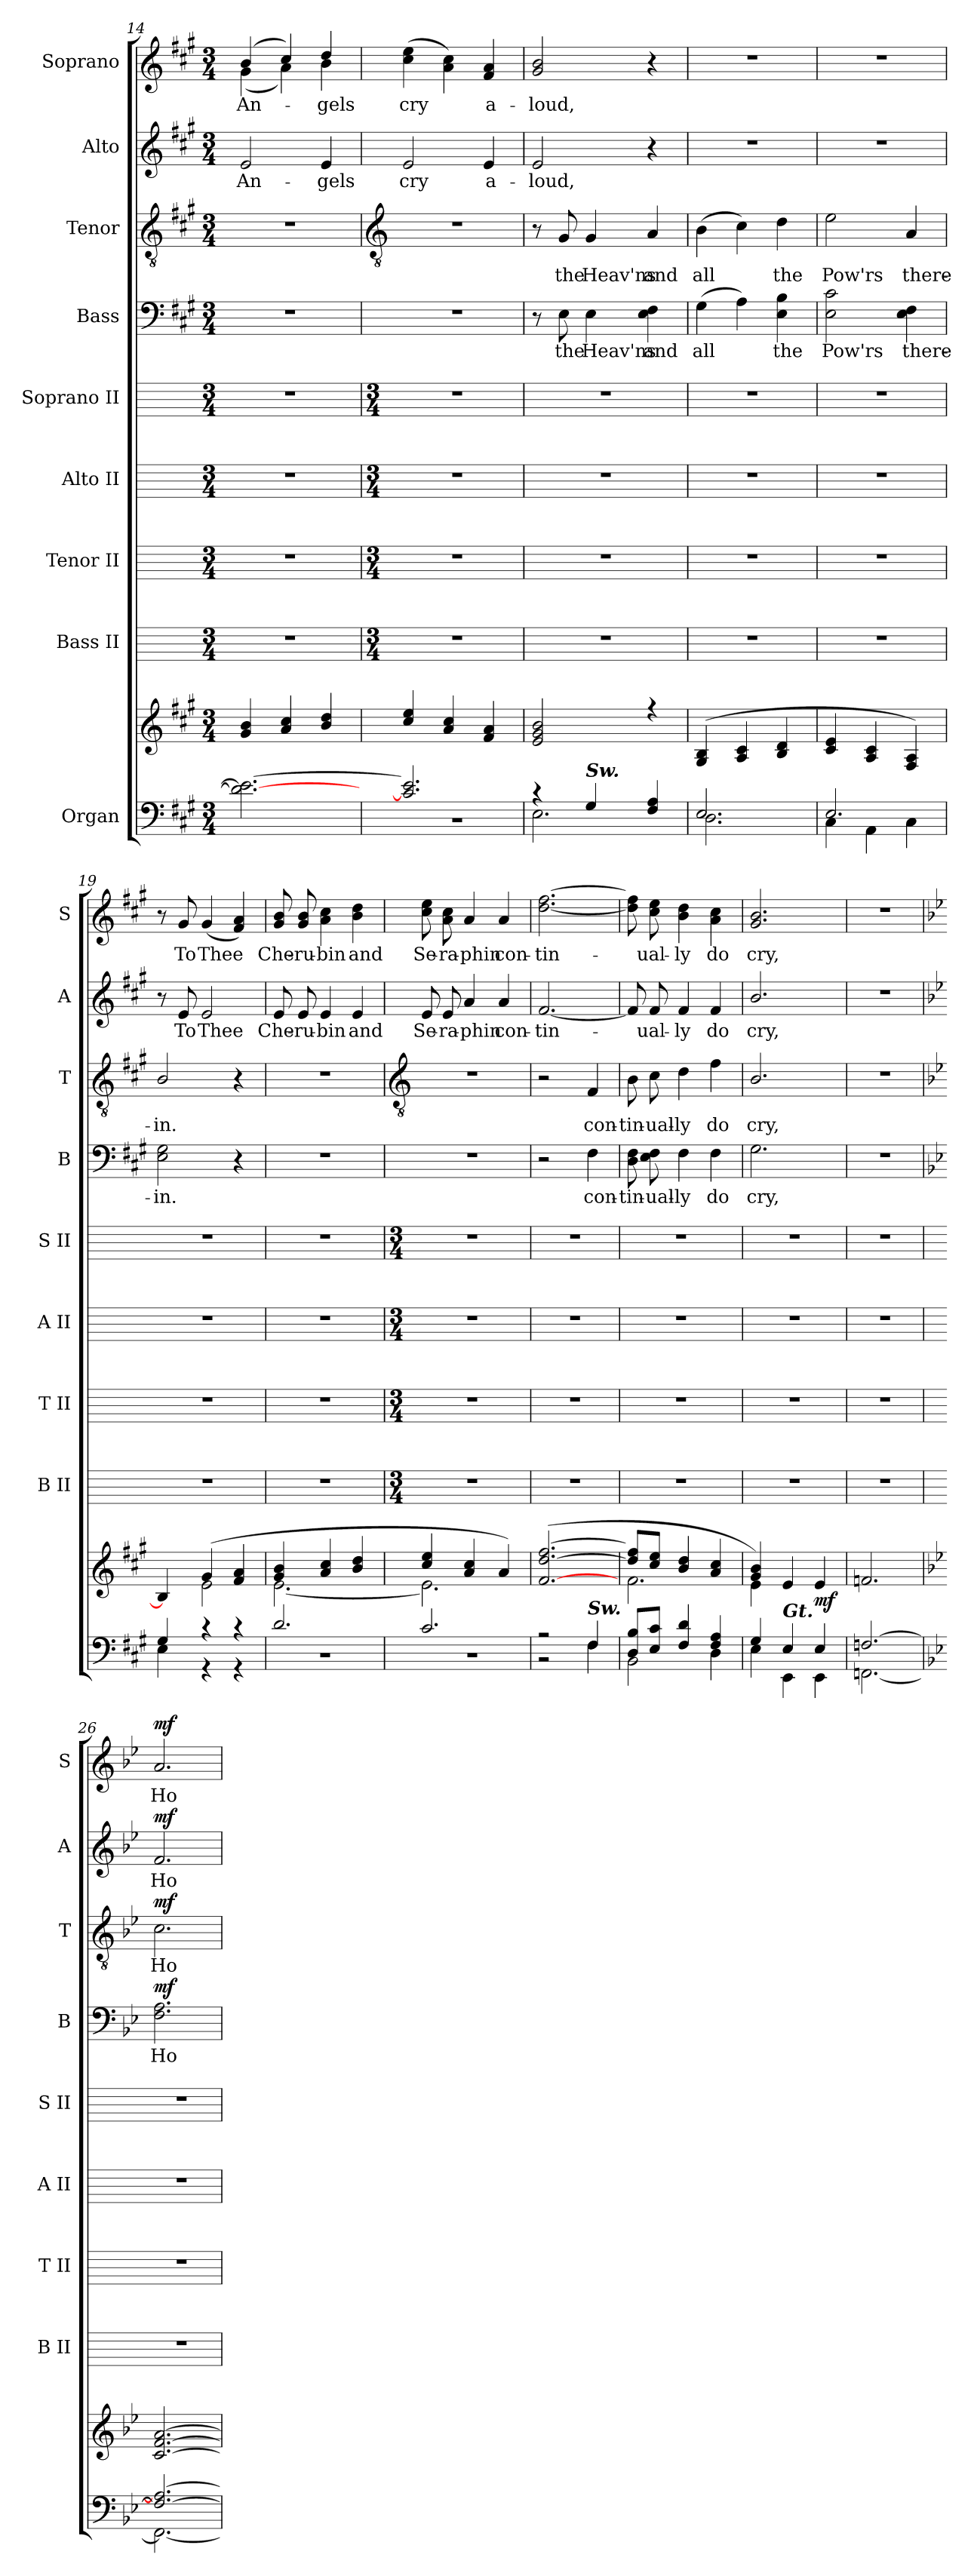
**kern	**kern	**dynam	**kern	**kern	**kern	**kern	**kern	**text	**dynam	**kern	**text	**dynam	**kern	**text	**dynam	**kern	**text	**dynam
*part9	*part9	*part9	*part8	*part7	*part6	*part5	*part4	*part4	*part4	*part3	*part3	*part3	*part2	*part2	*part2	*part1	*part1	*part1
*staff10	*staff9	*staff9/10	*staff8	*staff7	*staff6	*staff5	*staff4	*staff4	*staff4	*staff3	*staff3	*staff3	*staff2	*staff2	*staff2	*staff1	*staff1	*staff1
*I"Organ	*	*	*I"Bass II	*I"Tenor II	*I"Alto II	*I"Soprano II	*I"Bass	*	*	*I"Tenor	*	*	*I"Alto	*	*	*I"Soprano	*	*
*	*	*	*I'B II	*I'T II	*I'A II	*I'S II	*I'B	*	*	*I'T	*	*	*I'A	*	*	*I'S	*	*
*clefF4	*clefG2	*	*	*	*	*	*clefF4	*	*	*clefGv2	*	*	*clefG2	*	*	*clefG2	*	*
*k[f#c#g#]	*k[f#c#g#]	*	*	*	*	*	*k[f#c#g#]	*	*	*k[f#c#g#]	*	*	*k[f#c#g#]	*	*	*k[f#c#g#]	*	*
*A:	*A:	*	*	*	*	*	*A:	*	*	*A:	*	*	*A:	*	*	*A:	*	*
*M3/4	*M3/4	*	*M3/4	*M3/4	*M3/4	*M3/4	*M3/4	*	*	*M3/4	*	*	*M3/4	*	*	*M3/4	*	*
=14	=14	=14	=14	=14	=14	=14	=14	=14	=14	=14	=14	=14	=14	=14	=14	=14	=14	=14
*^	*^	*	*	*	*	*	*	*	*	*	*	*	*	*	*	*	*	*
!	!	!	!LO:N:vis=1	!	!	!	!	!	!LO:N:vis=1	!	!	!LO:N:vis=1	!	!	!	!LO:LY:b	!	!	!LO:LY:b	!
*	*	*	*	*	*	*	*	*	*	*	*	*	*	*	*	*	*	*^	*	*
2.d\_ 2.e\_	2.ryy	4g#/ 4b/	2.ryy	.	2.r	2.r	2.r	2.r	2.r	.	.	2.r	.	.	2e	An-	.	(>4b	(<4g#\	An-	.
.	.	4a/ 4cc#/	.	.	.	.	.	.	.	.	.	.	.	.	.	.	.	4cc#)	4a\)	.	.
!	!	!	!	!	!	!	!	!	!	!	!	!	!	!	!	!LO:LY:b	!	!	!	!LO:LY:b	!
.	.	4b/ 4dd/	.	.	.	.	.	.	.	.	.	.	.	.	4e	-gels	.	4dd	4b\	-gels	.
*	*	*	*	*	*	*	*	*	*	*	*	*	*	*	*	*	*	*v	*v	*	*
!!LO:LB:g=z
=15	=15	=15	=15	=15	=15	=15	=15	=15	=15	=15	=15	=15	=15	=15	=15	=15	=15	=15	=15	=15
*	*	*	*	*	*	*	*	*	*	*	*	*clefGv2	*	*	*	*	*	*	*	*
*	*	*	*	*	*M3/4	*M3/4	*M3/4	*M3/4	*	*	*	*	*	*	*	*	*	*	*	*
*	*	*	*	*	*	*	*	*	*	*	*	*	*	*	*	*	*	*^	*	*
!	!LO:N:vis=1	!	!LO:N:vis=1	!	!	!	!	!	!LO:N:vis=1	!	!	!LO:N:vis=1	!	!	!	!LO:LY:b	!	!	!	!LO:LY:b	!
*	*	*	*	*	*	*	*	*	*	*	*	*	*	*	*	*	*	*v	*v	*	*
2.c#/] 2.e/]	2.r	4cc#/ 4ee/	2.ryy	.	2.r	2.r	2.r	2.r	2.r	.	.	2.r	.	.	2e	cry	.	(>4cc# 4ee	cry	.
.	.	4a/ 4cc#/	.	.	.	.	.	.	.	.	.	.	.	.	.	.	.	4a 4cc#)	.	.
!	!	!	!	!	!	!	!	!	!	!	!	!	!	!	!	!LO:LY:b	!	!	!LO:LY:b	!
.	.	4f#/ 4a/	.	.	.	.	.	.	.	.	.	.	.	.	4e	a-	.	4f# 4a	a-	.
=16	=16	=16	=16	=16	=16	=16	=16	=16	=16	=16	=16	=16	=16	=16	=16	=16	=16	=16	=16	=16
!	!	!	!LO:N:vis=1	!	!	!	!	!	!	!	!	!	!	!	!	!LO:LY:b	!	!	!LO:LY:b	!
4r	2.E\	2e/ 2g#/ 2b/	2.ryy	.	2.r	2.r	2.r	2.r	8r	.	.	8r	.	.	2e	-loud,	.	2g# 2b	-loud,	.
!	!	!	!	!	!	!	!	!	!	!LO:LY:b	!	!	!LO:LY:b	!	!	!	!	!	!	!
.	.	.	.	.	.	.	.	.	8E	the	.	8G#	the	.	.	.	.	.	.	.
!LO:TX:a:Bi:t=Sw.	!	!	!	!	!	!	!	!	!	!	!	!	!	!	!	!	!	!	!	!
!	!	!	!	!	!	!	!	!	!	!LO:LY:b	!	!	!LO:LY:b	!	!	!	!	!	!	!
4G#/	.	.	.	.	.	.	.	.	4E	Heav'ns	.	4G#	Heav'ns	.	.	.	.	.	.	.
!	!	!	!	!	!	!	!	!	!	!LO:LY:b	!	!	!LO:LY:b	!	!	!	!	!	!	!
4F#/ 4A/	.	4r	.	.	.	.	.	.	4E 4F#	and	.	4A	and	.	4r	.	.	4r	.	.
=17	=17	=17	=17	=17	=17	=17	=17	=17	=17	=17	=17	=17	=17	=17	=17	=17	=17	=17	=17	=17
!	!	!	!LO:N:vis=1	!	!	!	!	!	!	!LO:LY:b	!	!	!LO:LY:b	!	!LO:N:vis=1	!	!	!LO:N:vis=1	!	!
2.E/	2.D\	(>4G#/ 4B/	2.ryy	.	2.r	2.r	2.r	2.r	(>4G#\	all	.	(>4B	all	.	2.r	.	.	2.r	.	.
.	.	4A/ 4c#/	.	.	.	.	.	.	4A\)	.	.	4c#)	.	.	.	.	.	.	.	.
!	!	!	!	!	!	!	!	!	!	!LO:LY:b	!	!	!LO:LY:b	!	!	!	!	!	!	!
.	.	4B/ 4d/	.	.	.	.	.	.	4E 4B	the	.	4d	the	.	.	.	.	.	.	.
=18	=18	=18	=18	=18	=18	=18	=18	=18	=18	=18	=18	=18	=18	=18	=18	=18	=18	=18	=18	=18
!	!	!	!LO:N:vis=1	!	!	!	!	!	!	!LO:LY:b	!	!	!LO:LY:b	!	!LO:N:vis=1	!	!	!LO:N:vis=1	!	!
2.E/	4C#\	4c#/ 4e/	2.ryy	.	2.r	2.r	2.r	2.r	2E 2c#	Pow'rs	.	2e	Pow'rs	.	2.r	.	.	2.r	.	.
.	4AA\	4A/ 4c#/	.	.	.	.	.	.	.	.	.	.	.	.	.	.	.	.	.	.
!	!	!	!	!	!	!	!	!	!	!LO:LY:b	!	!	!LO:LY:b	!	!	!	!	!	!	!
.	4C#\	4F#/ 4A/)	.	.	.	.	.	.	4E 4F#	there-	.	4A	there-	.	.	.	.	.	.	.
=19	=19	=19	=19	=19	=19	=19	=19	=19	=19	=19	=19	=19	=19	=19	=19	=19	=19	=19	=19	=19
!	!	!	!	!	!	!	!	!	!	!LO:LY:b	!	!	!LO:LY:b	!	!	!	!	!	!	!
4G#/	4E\	4B/]	4ryy	.	2.r	2.r	2.r	2.r	2E 2G#	-in.	.	2B/	-in.	.	8r	.	.	8r	.	.
!	!	!	!	!	!	!	!	!	!	!	!	!	!	!	!	!LO:LY:b	!	!	!LO:LY:b	!
.	.	.	.	.	.	.	.	.	.	.	.	.	.	.	8e	To	.	8g#	To	.
!	!	!	!	!	!	!	!	!	!	!	!	!	!	!	!	!LO:LY:b	!	!	!LO:LY:b	!
4r	4r	(>4g#/	2e\	.	.	.	.	.	.	.	.	.	.	.	2e	Thee	.	(<4g#	Thee	.
4r	4r	4f#/ 4a/	.	.	.	.	.	.	4r	.	.	4r	.	.	.	.	.	4f# 4a)	.	.
=20	=20	=20	=20	=20	=20	=20	=20	=20	=20	=20	=20	=20	=20	=20	=20	=20	=20	=20	=20	=20
!	!LO:N:vis=1	!	!	!	!	!	!	!	!LO:N:vis=1	!	!	!LO:N:vis=1	!	!	!	!LO:LY:b	!	!	!LO:LY:b	!
2.d/	2.r	4g#/ 4b/	[2.e\	.	2.r	2.r	2.r	2.r	2.r	.	.	2.r	.	.	8e	Che-	.	8g# 8b	Che-	.
!	!	!	!	!	!	!	!	!	!	!	!	!	!	!	!	!LO:LY:b	!	!	!LO:LY:b	!
.	.	.	.	.	.	.	.	.	.	.	.	.	.	.	8e	-ru-	.	8g# 8b	-ru-	.
!	!	!	!	!	!	!	!	!	!	!	!	!	!	!	!	!LO:LY:b	!	!	!LO:LY:b	!
.	.	4a/ 4cc#/	.	.	.	.	.	.	.	.	.	.	.	.	4e	-bin	.	4a 4cc#	-bin	.
!	!	!	!	!	!	!	!	!	!	!	!	!	!	!	!	!LO:LY:b	!	!	!LO:LY:b	!
.	.	4b/ 4dd/	.	.	.	.	.	.	.	.	.	.	.	.	4e	and	.	4b 4dd	and	.
!!LO:LB:g=z
=21	=21	=21	=21	=21	=21	=21	=21	=21	=21	=21	=21	=21	=21	=21	=21	=21	=21	=21	=21	=21
*	*	*	*	*	*	*	*	*	*	*	*	*clefGv2	*	*	*	*	*	*	*	*
*	*	*	*	*	*M3/4	*M3/4	*M3/4	*M3/4	*	*	*	*	*	*	*	*	*	*	*	*
!	!LO:N:vis=1	!	!	!	!	!	!	!	!LO:N:vis=1	!	!	!LO:N:vis=1	!	!	!	!LO:LY:b	!	!	!LO:LY:b	!
2.c#/	2.r	4cc#/ 4ee/	2.e\]	.	2.r	2.r	2.r	2.r	2.r	.	.	2.r	.	.	8e	Se-	.	8cc# 8ee	Se-	.
!	!	!	!	!	!	!	!	!	!	!	!	!	!	!	!	!LO:LY:b	!	!	!LO:LY:b	!
.	.	.	.	.	.	.	.	.	.	.	.	.	.	.	8e	-ra-	.	8a 8cc#	-ra-	.
!	!	!	!	!	!	!	!	!	!	!	!	!	!	!	!	!LO:LY:b	!	!	!LO:LY:b	!
.	.	4a/ 4cc#/	.	.	.	.	.	.	.	.	.	.	.	.	4a	-phin	.	4a	-phin	.
!	!	!	!	!	!	!	!	!	!	!	!	!	!	!	!	!LO:LY:b	!	!	!LO:LY:b	!
.	.	4a/)	.	.	.	.	.	.	.	.	.	.	.	.	4a	con-	.	4a	con-	.
=22	=22	=22	=22	=22	=22	=22	=22	=22	=22	=22	=22	=22	=22	=22	=22	=22	=22	=22	=22	=22
!	!	!	!	!	!	!	!	!	!	!	!	!	!	!	!	!LO:LY:b	!	!	!LO:LY:b	!
2r	2r	(>[2.f#/ [2.dd/ [2.ff#/	2.ryy	.	2.r	2.r	2.r	2.r	2r	.	.	2r	.	.	[2.f#	-tin-	.	[2.dd [2.ff#	-tin-	.
!LO:TX:a:Bi:t=Sw.	!	!	!	!	!	!	!	!	!	!	!	!	!	!	!	!	!	!	!	!
!	!	!	!	!	!	!	!	!	!	!LO:LY:b	!	!	!LO:LY:b	!	!	!	!	!	!	!
4F#/	4F#\	.	.	.	.	.	.	.	4F#	con-	.	4F#	con-	.	.	.	.	.	.	.
=23	=23	=23	=23	=23	=23	=23	=23	=23	=23	=23	=23	=23	=23	=23	=23	=23	=23	=23	=23	=23
!	!	!	!	!	!	!	!	!	!	!LO:LY:b	!	!	!LO:LY:b	!	!	!	!	!	!	!
8D/ 8B/L	2BB\	8dd/] 8ff#/]L	2.f#\	.	2.r	2.r	2.r	2.r	8D 8F#	-tin-	.	8B	-tin-	.	8f#]	.	.	8dd] 8ff#]	.	.
!	!	!	!	!	!	!	!	!	!	!LO:LY:b	!	!	!LO:LY:b	!	!	!LO:LY:b	!	!	!LO:LY:b	!
8E/ 8c#/J	.	8cc#/ 8ee/J	.	.	.	.	.	.	8E 8F#	-ual-	.	8c#	-ual-	.	8f#	ual-	.	8cc# 8ee	ual-	.
!	!	!	!	!	!	!	!	!	!	!LO:LY:b	!	!	!LO:LY:b	!	!	!LO:LY:b	!	!	!LO:LY:b	!
4F#/ 4d/	.	4b/ 4dd/	.	.	.	.	.	.	4F#	-ly	.	4d	-ly	.	4f#	-ly	.	4b 4dd	-ly	.
!	!	!	!	!	!	!	!	!	!	!LO:LY:b	!	!	!LO:LY:b	!	!	!LO:LY:b	!	!	!LO:LY:b	!
4F#/ 4A/	4D\	4a/ 4cc#/	.	.	.	.	.	.	4F#	do	.	4f#	do	.	4f#	do	.	4a 4cc#	do	.
=24	=24	=24	=24	=24	=24	=24	=24	=24	=24	=24	=24	=24	=24	=24	=24	=24	=24	=24	=24	=24
!	!	!	!	!	!	!	!	!	!	!LO:LY:b	!	!	!LO:LY:b	!	!	!LO:LY:b	!	!	!LO:LY:b	!
4G#/	4E\	4g#/ 4b/)	4e\	.	2.r	2.r	2.r	2.r	2.G#	cry,	.	2.B/	cry,	.	2.b/	cry,	.	2.g# 2.b	cry,	.
!LO:TX:a:Bi:t=Gt.	!	!	!	!	!	!	!	!	!	!	!	!	!	!	!	!	!	!	!	!
4E/	4EE\	4e/	2ryy	.	.	.	.	.	.	.	.	.	.	.	.	.	.	.	.	.
!	!	!	!	!LO:DY:b	!	!	!	!	!	!	!	!	!	!	!	!	!	!	!	!
4E/	4EE\	4e/	.	mf	.	.	.	.	.	.	.	.	.	.	.	.	.	.	.	.
=25	=25	=25	=25	=25	=25	=25	=25	=25	=25	=25	=25	=25	=25	=25	=25	=25	=25	=25	=25	=25
!	!	!	!	!	!	!	!	!	!LO:N:vis=1	!	!	!LO:N:vis=1	!	!	!LO:N:vis=1	!	!	!LO:N:vis=1	!	!
[2.Fn/	[2.FFn\	2.fn/	2.ryy	.	2.r	2.r	2.r	2.r	2.r	.	.	2.r	.	.	2.r	.	.	2.r	.	.
=26	=26	=26	=26	=26	=26	=26	=26	=26	=26	=26	=26	=26	=26	=26	=26	=26	=26	=26	=26	=26
*k[b-e-]	*	*k[b-e-]	*	*	*	*	*	*	*k[b-e-]	*	*	*k[b-e-]	*	*	*k[b-e-]	*	*	*k[b-e-]	*	*
*B-:	*	*B-:	*	*	*	*	*	*	*B-:	*	*	*B-:	*	*	*B-:	*	*	*B-:	*	*
!	!	!	!	!	!	!	!	!	!	!LO:LY:b	!LO:DY:b	!	!LO:LY:b	!LO:DY:b	!	!LO:LY:b	!LO:DY:b	!	!LO:LY:b	!LO:DY:b
2.F/_ 2.A/_	2.FF\_	[2.c/ [2.f/ [2.a/	2.ryy	.	2.r	2.r	2.r	2.r	2.F 2.A	Ho-	mf	2.c	Ho-	mf	2.f	Ho-	mf	2.a	Ho-	mf
*v	*v	*	*	*	*	*	*	*	*	*	*	*	*	*	*	*	*	*	*	*
*	*v	*v	*	*	*	*	*	*	*	*	*	*	*	*	*	*	*	*	*
=	=	=	=	=	=	=	=	=	=	=	=	=	=	=	=	=	=	=
*-	*-	*-	*-	*-	*-	*-	*-	*-	*-	*-	*-	*-	*-	*-	*-	*-	*-	*-
